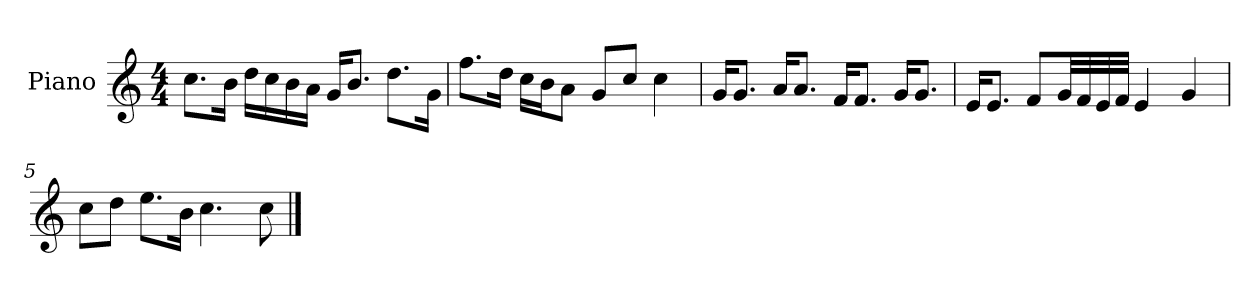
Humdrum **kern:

**kern
*part1
*staff1
*I"Piano
*I'P-no
*clefG2
*k[]
*M4/4
*MM90
=1
8.cc\L
16b\Jk
16dd\LL
16cc\
16b\
16a\JJ
16g/KL
8.b/J
8.dd\L
16g\Jk
=2
8.ff\L
16dd\Jk
16cc\LL
16b\J
8a\J
8g/L
8cc/J
4cc\
=3
16g/KL
8.g/J
16a/KL
8.a/J
16f/KL
8.f/J
16g/KL
8.g/J
=4
16e/KL
8.e/J
8f/L
32g/LL
32f/
32e/
32f/JJJ
4e/
4g/
!!LO:LB:g=z
=5
8cc\L
8dd\J
8.ee\L
16b\Jk
4.cc\
8cc\
==
*-
